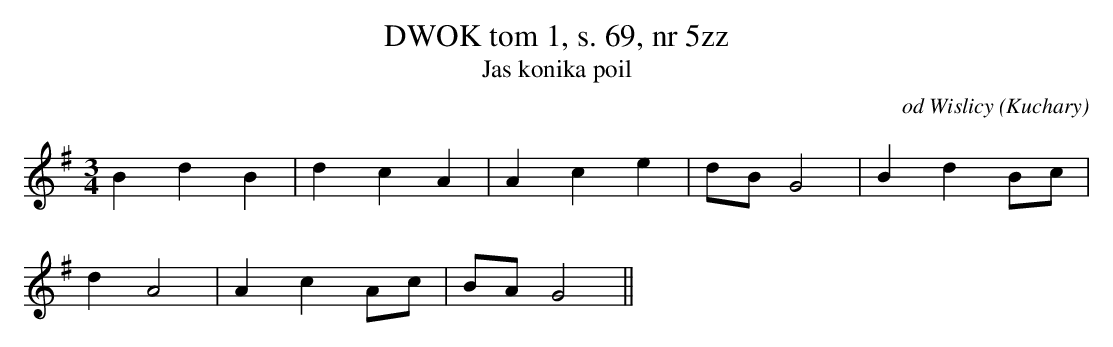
X:1
T:DWOK tom 1, s. 69, nr 5zz
T:Jas konika poil
O:od Wislicy (Kuchary)
M:3/4
L:1/8
K:G
B2d2B2 | d2c2A2 | A2c2e2 | dBG4 |B2d2Bc |
 d2A4 | A2c2Ac | BAG4||
